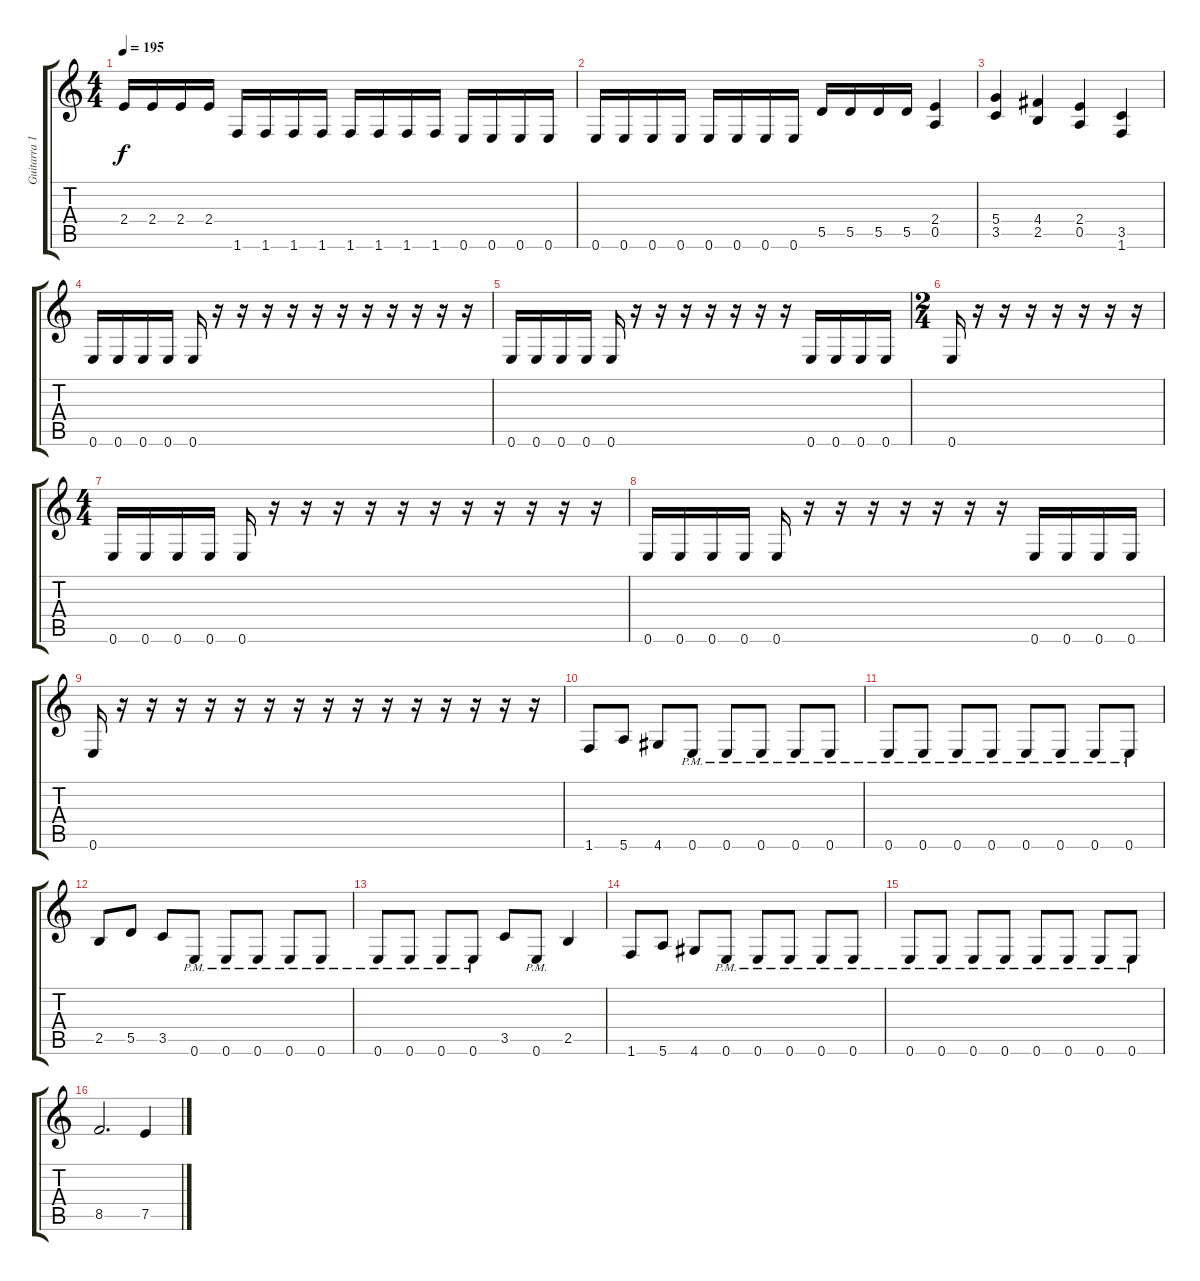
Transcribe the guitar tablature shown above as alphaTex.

\track ("Guitarra 1" "Guitarra 1") {instrument distortionguitar}
\staff {score tabs}
\tuning (E4 B3 G3 D3 A2 E2) {hide}
\ts (4 4)
\tempo 195
\clef g2
\ks c
2.4.16{dy f} 2.4.16 2.4.16 2.4.16 1.6.16 1.6.16 1.6.16 1.6.16 1.6.16 1.6.16 1.6.16 1.6.16 0.6.16 0.6.16 0.6.16 0.6.16 |
0.6.16 0.6.16 0.6.16 0.6.16 0.6.16 0.6.16 0.6.16 0.6.16 5.5.16 5.5.16 5.5.16 5.5.16 (2.4 0.5).4 |
(5.4 3.5).4 (4.4 2.5).4 (2.4 0.5).4 (3.5 1.6).4 |
0.6.16 0.6.16 0.6.16 0.6.16 0.6.16 r.16 r.16 r.16 r.16 r.16 r.16 r.16 r.16 r.16 r.16 r.16 |
0.6.16 0.6.16 0.6.16 0.6.16 0.6.16 r.16 r.16 r.16 r.16 r.16 r.16 r.16 0.6.16 0.6.16 0.6.16 0.6.16 |
\ts (2 4)
0.6.16 r.16 r.16 r.16 r.16 r.16 r.16 r.16 |
\ts (4 4)
0.6.16 0.6.16 0.6.16 0.6.16 0.6.16 r.16 r.16 r.16 r.16 r.16 r.16 r.16 r.16 r.16 r.16 r.16 |
0.6.16 0.6.16 0.6.16 0.6.16 0.6.16 r.16 r.16 r.16 r.16 r.16 r.16 r.16 0.6.16 0.6.16 0.6.16 0.6.16 |
0.6.16 r.16 r.16 r.16 r.16 r.16 r.16 r.16 r.16 r.16 r.16 r.16 r.16 r.16 r.16 r.16 |
1.6.8 5.6.8 4.6.8 0.6{pm}.8 0.6{pm}.8 0.6{pm}.8 0.6{pm}.8 0.6{pm}.8 |
0.6{pm}.8 0.6{pm}.8 0.6{pm}.8 0.6{pm}.8 0.6{pm}.8 0.6{pm}.8 0.6{pm}.8 0.6{pm}.8 |
2.5.8 5.5.8 3.5.8 0.6{pm}.8 0.6{pm}.8 0.6{pm}.8 0.6{pm}.8 0.6{pm}.8 |
0.6{pm}.8 0.6{pm}.8 0.6{pm}.8 0.6{pm}.8 3.5.8 0.6{pm}.8 2.5.4 |
1.6.8 5.6.8 4.6.8 0.6{pm}.8 0.6{pm}.8 0.6{pm}.8 0.6{pm}.8 0.6{pm}.8 |
0.6{pm}.8 0.6{pm}.8 0.6{pm}.8 0.6{pm}.8 0.6{pm}.8 0.6{pm}.8 0.6{pm}.8 0.6{pm}.8 |
8.5.2{d} 7.5.4
